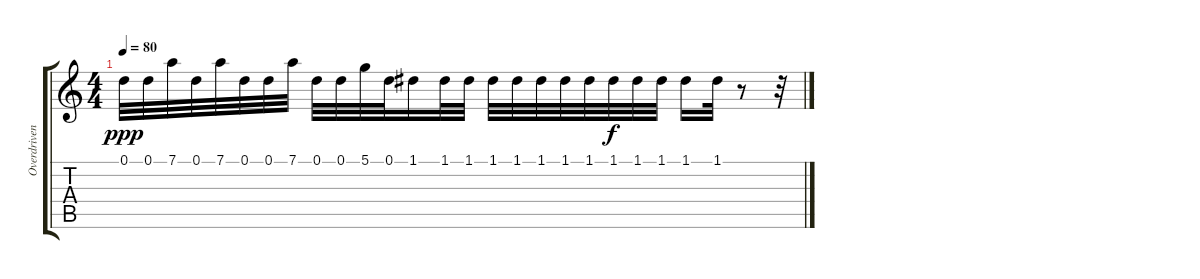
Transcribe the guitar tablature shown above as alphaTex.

\track ("Overdriven 3" "Overdriven") {instrument overdrivenguitar}
\staff {score tabs}
\tuning (D4 A3 F3 C3 G2 D2) {hide}
\ts (4 4)
\tempo 80
\clef g2
\ks c
0.1.32{dy ppp} 0.1.32 7.1.32 0.1.32 7.1.32 0.1.32 0.1.32 7.1.32 0.1.32 0.1.32 5.1.32 0.1.32 1.1.16 1.1.32 1.1.32 1.1.32 1.1.32 1.1.32 1.1.32 1.1.32 1.1.32{dy f} 1.1.32 1.1.32 1.1.16 1.1.32 r.8 r.32
